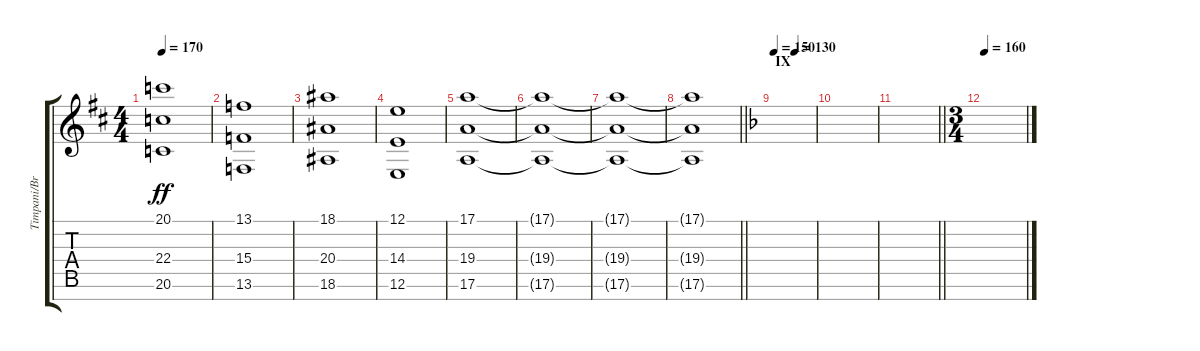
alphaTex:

\track ("Timpani/Brass [Orchestra]" "Timpani/Br") {instrument timpani}
\staff {score tabs}
\tuning (E4 B3 G3 D3 A2 E2 B1) {hide}
\ts (4 4)
\tempo 170
\clef g2
\ks d
(20.1 22.4 20.6).1{dy ff} |
(13.1 15.4 13.6).1 |
(18.1 20.4 18.6).1 |
(12.1 14.4 12.6).1 |
(17.1 19.4 17.6).1 |
(17.1{t} 19.4{t} 17.6{t}).1 |
(17.1{t} 19.4{t} 17.6{t}).1 |
\barLineRight lightlight
(17.1{t} 19.4{t} 17.6{t}).1 |
\section ("" "IX")
\tempo 150
\tempo (130 0.5)
\ks dminor
|
|
\barLineRight lightlight
|
\ts (3 4)
\tempo 160
